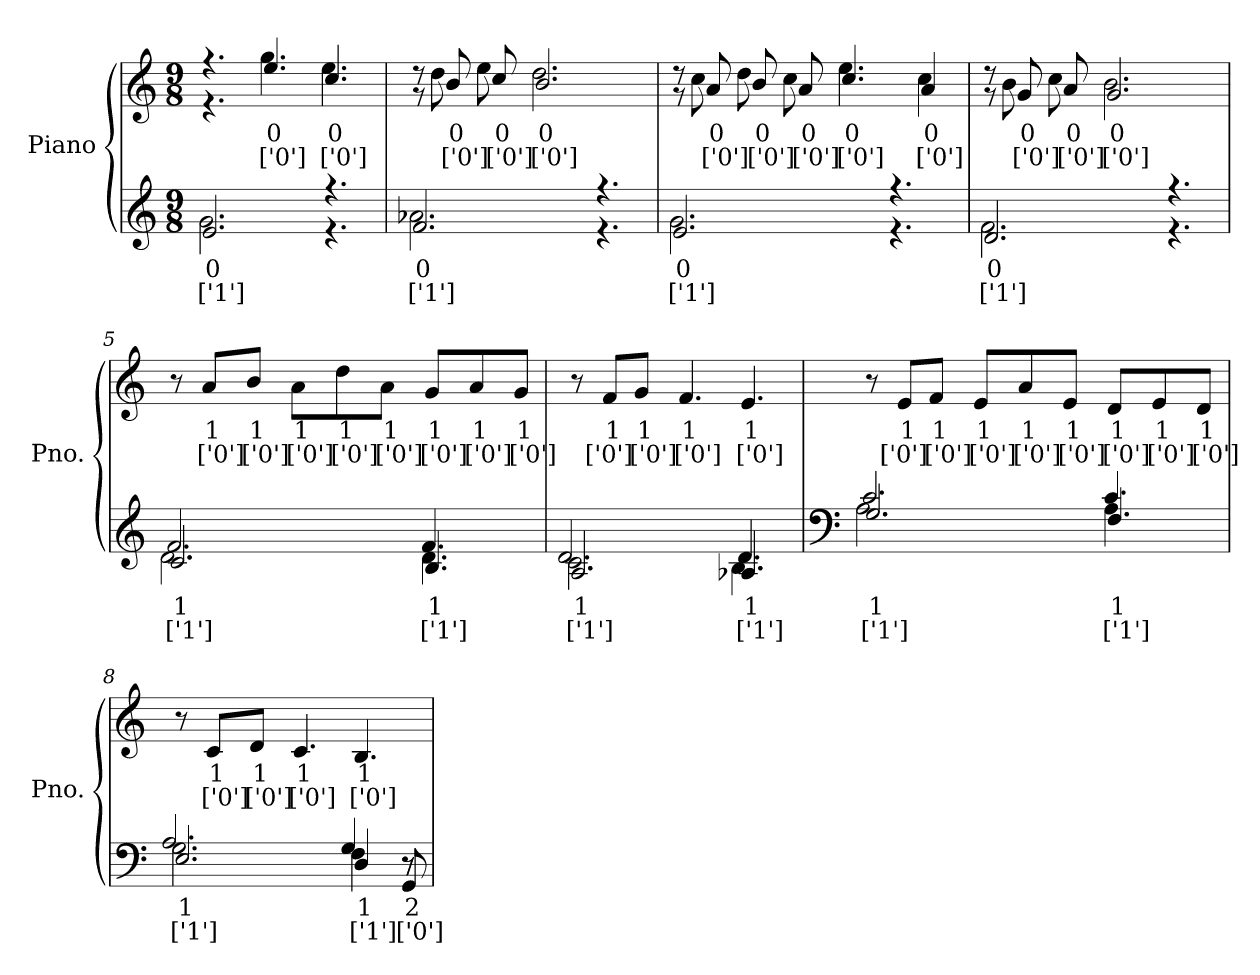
**kern	**text	**text	**kern	**text	**text
*part1	*part1	*part1	*part1	*part1	*part1
*staff2	*staff2	*staff2	*staff1	*staff1	*staff1
*I"Piano	*	*	*	*	*
*I'Pno.	*	*	*	*	*
*clefG2	*	*	*clefG2	*	*
*k[]	*	*	*k[]	*	*
*M9/8	*	*	*M9/8	*	*
*MM108	*	*	*MM108	*	*
=1	=1	=1	=1	=1	=1
*^	*	*	*	*	*
*	*	*	*	*^	*	*
2.ei	2.gj	0	['1']	4.r	4.r	.	.
.	.	.	.	4.eeZ	4.ggV	0	['0']
4.r	4.r	.	.	4.ccZ	4.eeV	0	['0']
=2	=2	=2	=2	=2	=2	=2	=2
2.fi	2.a-Xj	0	['1']	8r	8r	.	.
.	.	.	.	8bZ	8ddV	0	['0']
.	.	.	.	8ccZ	8eeV	0	['0']
.	.	.	.	2.bZ	2.ddV	0	['0']
4.r	4.r	.	.	.	.	.	.
=3	=3	=3	=3	=3	=3	=3	=3
2.ei	2.gj	0	['1']	8r	8r	.	.
.	.	.	.	8aZ	8ccV	0	['0']
.	.	.	.	8bZ	8ddV	0	['0']
.	.	.	.	8aZ	8ccV	0	['0']
.	.	.	.	4.ccZ	4.eeV	0	['0']
4.r	4.r	.	.	.	.	.	.
.	.	.	.	4aZ	4ccV	0	['0']
=4	=4	=4	=4	=4	=4	=4	=4
2.di	2.fj	0	['1']	8r	8r	.	.
.	.	.	.	8gZ	8bV	0	['0']
.	.	.	.	8aZ	8ccV	0	['0']
.	.	.	.	2.gZ	2.bV	0	['0']
4.r	4.r	.	.	.	.	.	.
*v	*v	*	*	*	*	*	*
*	*	*	*v	*v	*	*
=5	=5	=5	=5	=5	=5
*^	*	*	*	*	*
*	*^	*	*	*	*	*
2.cN	2.di	2.fj	1	['1']	8r	.	.
.	.	.	.	.	8aV/L	1	['0']
.	.	.	.	.	8bV/J	1	['0']
.	.	.	.	.	8aV\L	1	['0']
.	.	.	.	.	8ddV\	1	['0']
.	.	.	.	.	8aV\J	1	['0']
4.BN	4.di	4.fj	1	['1']	8gV/L	1	['0']
.	.	.	.	.	8aV/	1	['0']
.	.	.	.	.	8gV/J	1	['0']
=6	=6	=6	=6	=6	=6	=6	=6
2.AN	2.ci	2.dj	1	['1']	8r	.	.
.	.	.	.	.	8fV/L	1	['0']
.	.	.	.	.	8gV/J	1	['0']
.	.	.	.	.	4.fV/	1	['0']
4.A-XN	4.Bi	4.dj	1	['1']	4.eV/	1	['0']
!!LO:LB:g=z
=7	=7	=7	=7	=7	=7	=7	=7
*clefF4	*	*	*	*	*	*	*
2.GN	2.Ai	2.cj	1	['1']	8r	.	.
.	.	.	.	.	8eV/L	1	['0']
.	.	.	.	.	8fV/J	1	['0']
.	.	.	.	.	8eV/L	1	['0']
.	.	.	.	.	8aV/	1	['0']
.	.	.	.	.	8eV/J	1	['0']
4.FN	4.Ai	4.cj	1	['1']	8dV/L	1	['0']
.	.	.	.	.	8eV/	1	['0']
.	.	.	.	.	8dV/J	1	['0']
=8	=8	=8	=8	=8	=8	=8	=8
2.EN	2.Gi	2.Aj	1	['1']	8r	.	.
.	.	.	.	.	8cV/L	1	['0']
.	.	.	.	.	8dV/J	1	['0']
.	.	.	.	.	4.cV/	1	['0']
4DN	4Fi	4Gj	1	['1']	4.BV/	1	['0']
8GGl/	8r	8r	2	['0']	.	.	.
*v	*v	*v	*	*	*	*	*
=	=	=	=	=	=
*-	*-	*-	*-	*-	*-
